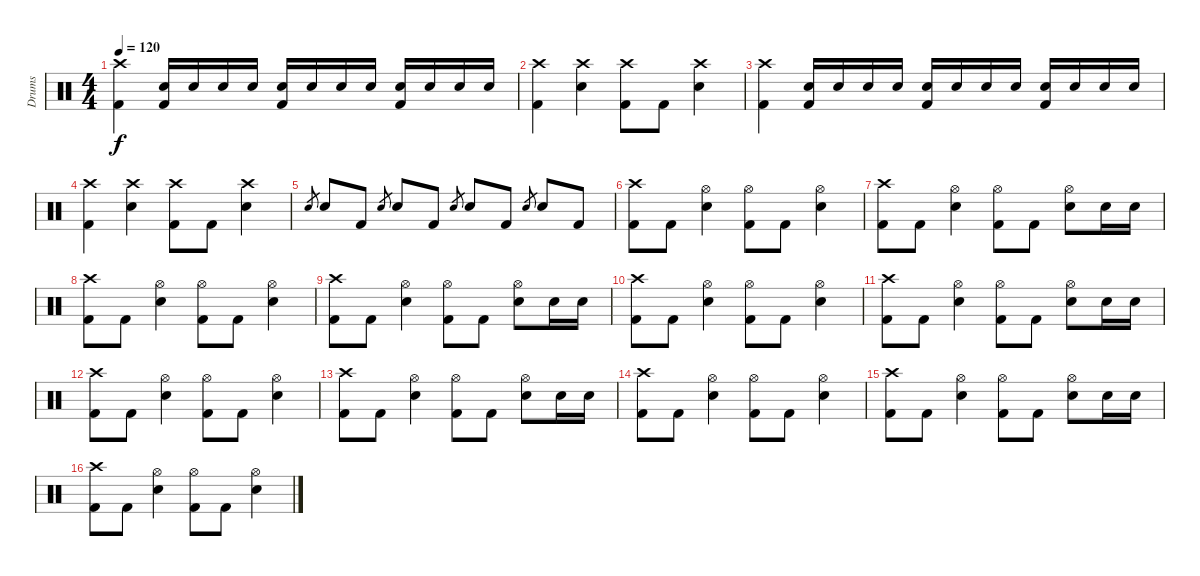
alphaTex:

\track ("Drums" "Drums") {instrument percussion}
\staff {score}
\articulation defaults
\ts (4 4)
\tempo 120
\clef neutral
\ks c
("Crash high (hit)" "Kick (hit) 2").4{dy f} ("Kick (hit) 2" "Snare (hit) 2").16 "Snare (hit) 2".16 "Snare (hit) 2".16 "Snare (hit) 2".16 ("Kick (hit) 2" "Snare (hit) 2").16 "Snare (hit) 2".16 "Snare (hit) 2".16 "Snare (hit) 2".16 ("Kick (hit) 2" "Snare (hit) 2").16 "Snare (hit) 2".16 "Snare (hit) 2".16 "Snare (hit) 2".16 |
("Crash high (hit)" "Kick (hit) 2").4 ("Crash high (hit)" "Snare (hit) 2").4 ("Crash high (hit)" "Kick (hit) 2").8 "Kick (hit) 2".8 ("Crash high (hit)" "Snare (hit) 2").4 |
("Crash high (hit)" "Kick (hit) 2").4 ("Kick (hit) 2" "Snare (hit) 2").16 "Snare (hit) 2".16 "Snare (hit) 2".16 "Snare (hit) 2".16 ("Kick (hit) 2" "Snare (hit) 2").16 "Snare (hit) 2".16 "Snare (hit) 2".16 "Snare (hit) 2".16 ("Kick (hit) 2" "Snare (hit) 2").16 "Snare (hit) 2".16 "Snare (hit) 2".16 "Snare (hit) 2".16 |
("Crash high (hit)" "Kick (hit) 2").4 ("Crash high (hit)" "Snare (hit) 2").4 ("Crash high (hit)" "Kick (hit) 2").8 "Kick (hit) 2".8 ("Crash high (hit)" "Snare (hit) 2").4 |
"Snare (hit) 2".8{gr} "Snare (hit) 2".8 "Kick (hit) 2".8 "Snare (hit) 2".8{gr} "Snare (hit) 2".8 "Kick (hit) 2".8 "Snare (hit) 2".8{gr} "Snare (hit) 2".8 "Kick (hit) 2".8 "Snare (hit) 2".8{gr} "Snare (hit) 2".8 "Kick (hit) 2".8 |
("Crash high (hit)" "Kick (hit) 2").8 "Kick (hit) 2".8 ("Hi-Hat (open)" "Snare (hit) 2").4 ("Hi-Hat (open)" "Kick (hit) 2").8 "Kick (hit) 2".8 ("Hi-Hat (open)" "Snare (hit) 2").4 |
("Crash high (hit)" "Kick (hit) 2").8 "Kick (hit) 2".8 ("Hi-Hat (open)" "Snare (hit) 2").4 ("Hi-Hat (open)" "Kick (hit) 2").8 "Kick (hit) 2".8 ("Hi-Hat (open)" "Snare (hit) 2").8 "Snare (hit) 2".16 "Snare (hit) 2".16 |
("Crash high (hit)" "Kick (hit) 2").8 "Kick (hit) 2".8 ("Hi-Hat (open)" "Snare (hit) 2").4 ("Hi-Hat (open)" "Kick (hit) 2").8 "Kick (hit) 2".8 ("Hi-Hat (open)" "Snare (hit) 2").4 |
("Crash high (hit)" "Kick (hit) 2").8 "Kick (hit) 2".8 ("Hi-Hat (open)" "Snare (hit) 2").4 ("Hi-Hat (open)" "Kick (hit) 2").8 "Kick (hit) 2".8 ("Hi-Hat (open)" "Snare (hit) 2").8 "Snare (hit) 2".16 "Snare (hit) 2".16 |
("Crash high (hit)" "Kick (hit) 2").8 "Kick (hit) 2".8 ("Hi-Hat (open)" "Snare (hit) 2").4 ("Hi-Hat (open)" "Kick (hit) 2").8 "Kick (hit) 2".8 ("Hi-Hat (open)" "Snare (hit) 2").4 |
("Crash high (hit)" "Kick (hit) 2").8 "Kick (hit) 2".8 ("Hi-Hat (open)" "Snare (hit) 2").4 ("Hi-Hat (open)" "Kick (hit) 2").8 "Kick (hit) 2".8 ("Hi-Hat (open)" "Snare (hit) 2").8 "Snare (hit) 2".16 "Snare (hit) 2".16 |
("Crash high (hit)" "Kick (hit) 2").8 "Kick (hit) 2".8 ("Hi-Hat (open)" "Snare (hit) 2").4 ("Hi-Hat (open)" "Kick (hit) 2").8 "Kick (hit) 2".8 ("Hi-Hat (open)" "Snare (hit) 2").4 |
("Crash high (hit)" "Kick (hit) 2").8 "Kick (hit) 2".8 ("Hi-Hat (open)" "Snare (hit) 2").4 ("Hi-Hat (open)" "Kick (hit) 2").8 "Kick (hit) 2".8 ("Hi-Hat (open)" "Snare (hit) 2").8 "Snare (hit) 2".16 "Snare (hit) 2".16 |
("Crash high (hit)" "Kick (hit) 2").8 "Kick (hit) 2".8 ("Hi-Hat (open)" "Snare (hit) 2").4 ("Hi-Hat (open)" "Kick (hit) 2").8 "Kick (hit) 2".8 ("Hi-Hat (open)" "Snare (hit) 2").4 |
("Crash high (hit)" "Kick (hit) 2").8 "Kick (hit) 2".8 ("Hi-Hat (open)" "Snare (hit) 2").4 ("Hi-Hat (open)" "Kick (hit) 2").8 "Kick (hit) 2".8 ("Hi-Hat (open)" "Snare (hit) 2").8 "Snare (hit) 2".16 "Snare (hit) 2".16 |
("Crash high (hit)" "Kick (hit) 2").8 "Kick (hit) 2".8 ("Hi-Hat (open)" "Snare (hit) 2").4 ("Hi-Hat (open)" "Kick (hit) 2").8 "Kick (hit) 2".8 ("Hi-Hat (open)" "Snare (hit) 2").4
